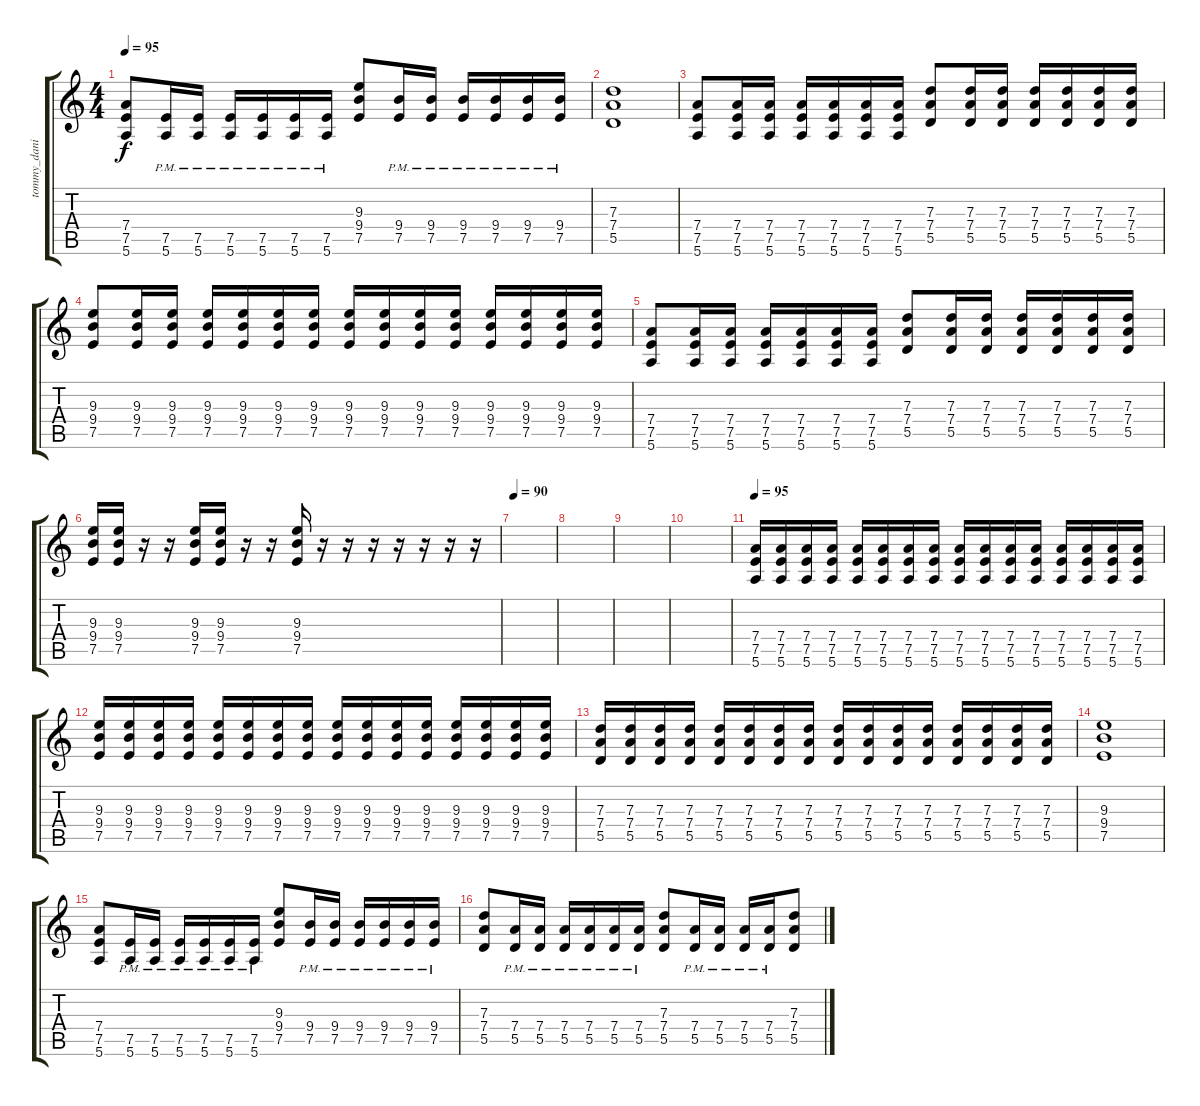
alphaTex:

\track ("tommy_dani" "tommy_dani") {instrument overdrivenguitar}
\staff {score tabs}
\tuning (E4 B3 G3 D3 A2 E2) {hide}
\ts (4 4)
\tempo 95
\clef g2
\ks c
(7.4 7.5 5.6).8{dy f} (7.5{pm} 5.6{pm}).16 (7.5{pm} 5.6{pm}).16 (7.5{pm} 5.6{pm}).16 (7.5{pm} 5.6{pm}).16 (7.5{pm} 5.6{pm}).16 (7.5{pm} 5.6{pm}).16 (9.3 9.4 7.5).8 (9.4{pm} 7.5{pm}).16 (9.4{pm} 7.5{pm}).16 (9.4{pm} 7.5{pm}).16 (9.4{pm} 7.5{pm}).16 (9.4{pm} 7.5{pm}).16 (9.4{pm} 7.5{pm}).16 |
(7.3 7.4 5.5).1 |
(7.4 7.5 5.6).8 (7.4 7.5 5.6).16 (7.4 7.5 5.6).16 (7.4 7.5 5.6).16 (7.4 7.5 5.6).16 (7.4 7.5 5.6).16 (7.4 7.5 5.6).16 (7.3 7.4 5.5).8 (7.3 7.4 5.5).16 (7.3 7.4 5.5).16 (7.3 7.4 5.5).16 (7.3 7.4 5.5).16 (7.3 7.4 5.5).16 (7.3 7.4 5.5).16 |
(9.3 9.4 7.5).8 (9.3 9.4 7.5).16 (9.3 9.4 7.5).16 (9.3 9.4 7.5).16 (9.3 9.4 7.5).16 (9.3 9.4 7.5).16 (9.3 9.4 7.5).16 (9.3 9.4 7.5).16 (9.3 9.4 7.5).16 (9.3 9.4 7.5).16 (9.3 9.4 7.5).16 (9.3 9.4 7.5).16 (9.3 9.4 7.5).16 (9.3 9.4 7.5).16 (9.3 9.4 7.5).16 |
(7.4 7.5 5.6).8 (7.4 7.5 5.6).16 (7.4 7.5 5.6).16 (7.4 7.5 5.6).16 (7.4 7.5 5.6).16 (7.4 7.5 5.6).16 (7.4 7.5 5.6).16 (7.3 7.4 5.5).8 (7.3 7.4 5.5).16 (7.3 7.4 5.5).16 (7.3 7.4 5.5).16 (7.3 7.4 5.5).16 (7.3 7.4 5.5).16 (7.3 7.4 5.5).16 |
(9.3 9.4 7.5).16 (9.3 9.4 7.5).16 r.16 r.16 (9.3 9.4 7.5).16 (9.3 9.4 7.5).16 r.16 r.16 (9.3 9.4 7.5).16 r.16 r.16 r.16 r.16 r.16 r.16 r.16 |
\tempo 90
|
|
|
|
\tempo 95
(7.4 7.5 5.6).16 (7.4 7.5 5.6).16 (7.4 7.5 5.6).16 (7.4 7.5 5.6).16 (7.4 7.5 5.6).16 (7.4 7.5 5.6).16 (7.4 7.5 5.6).16 (7.4 7.5 5.6).16 (7.4 7.5 5.6).16 (7.4 7.5 5.6).16 (7.4 7.5 5.6).16 (7.4 7.5 5.6).16 (7.4 7.5 5.6).16 (7.4 7.5 5.6).16 (7.4 7.5 5.6).16 (7.4 7.5 5.6).16 |
(9.3 9.4 7.5).16 (9.3 9.4 7.5).16 (9.3 9.4 7.5).16 (9.3 9.4 7.5).16 (9.3 9.4 7.5).16 (9.3 9.4 7.5).16 (9.3 9.4 7.5).16 (9.3 9.4 7.5).16 (9.3 9.4 7.5).16 (9.3 9.4 7.5).16 (9.3 9.4 7.5).16 (9.3 9.4 7.5).16 (9.3 9.4 7.5).16 (9.3 9.4 7.5).16 (9.3 9.4 7.5).16 (9.3 9.4 7.5).16 |
(7.3 7.4 5.5).16 (7.3 7.4 5.5).16 (7.3 7.4 5.5).16 (7.3 7.4 5.5).16 (7.3 7.4 5.5).16 (7.3 7.4 5.5).16 (7.3 7.4 5.5).16 (7.3 7.4 5.5).16 (7.3 7.4 5.5).16 (7.3 7.4 5.5).16 (7.3 7.4 5.5).16 (7.3 7.4 5.5).16 (7.3 7.4 5.5).16 (7.3 7.4 5.5).16 (7.3 7.4 5.5).16 (7.3 7.4 5.5).16 |
(9.3 9.4 7.5).1 |
(7.4 7.5 5.6).8 (7.5{pm} 5.6{pm}).16 (7.5{pm} 5.6{pm}).16 (7.5{pm} 5.6{pm}).16 (7.5{pm} 5.6{pm}).16 (7.5{pm} 5.6{pm}).16 (7.5{pm} 5.6{pm}).16 (9.3 9.4 7.5).8 (9.4{pm} 7.5{pm}).16 (9.4{pm} 7.5{pm}).16 (9.4{pm} 7.5{pm}).16 (9.4{pm} 7.5{pm}).16 (9.4{pm} 7.5{pm}).16 (9.4{pm} 7.5{pm}).16 |
(7.3 7.4 5.5).8 (7.4{pm} 5.5{pm}).16 (7.4{pm} 5.5{pm}).16 (7.4{pm} 5.5{pm}).16 (7.4{pm} 5.5{pm}).16 (7.4{pm} 5.5{pm}).16 (7.4{pm} 5.5{pm}).16 (7.3 7.4 5.5).8 (7.4{pm} 5.5{pm}).16 (7.4{pm} 5.5{pm}).16 (7.4{pm} 5.5{pm}).16 (7.4{pm} 5.5{pm}).16 (7.3 7.4 5.5).8
